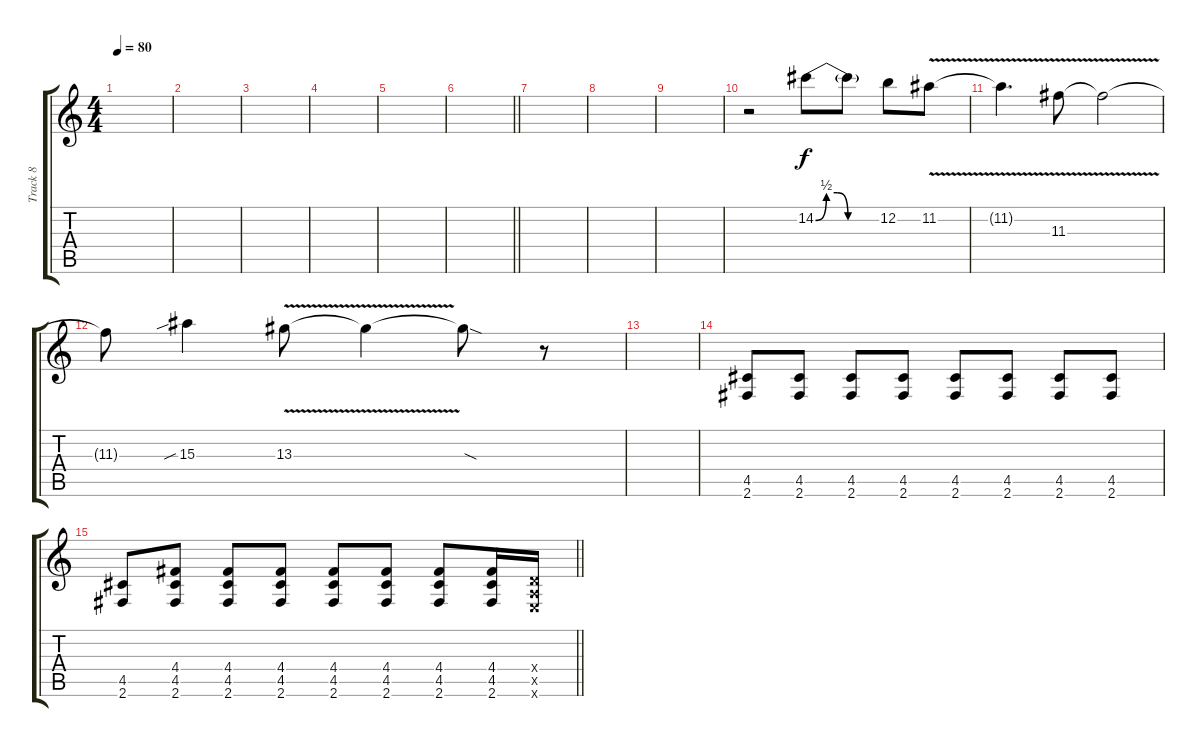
\track ("Track 8" "Track 8") {instrument distortionguitar}
\staff {score tabs}
\tuning (E4 B3 G3 D3 A2 E2) {hide}
\ts (4 4)
\tempo 80
\clef g2
\ks c
|
|
|
|
|
\barLineRight lightlight
|
|
|
|
r.2 14.2{be (custom 0 0 10 2 20 2 30 0 60 0)}.8 14.2{t}.8 12.2.8 11.2{v}.8 |
11.2{t}.4{d} 11.3{v}.8 11.3{t}.2 |
11.3{t}.8 15.3{sib}.4 13.3{v}.8 13.3{t}.4 13.3{sod t}.8 r.8 |
|
(4.5 2.6).8 (4.5 2.6).8 (4.5 2.6).8{txt ""} (4.5 2.6).8 (4.5 2.6).8 (4.5 2.6).8 (4.5 2.6).8 (4.5 2.6).8 |
\barLineRight lightlight
(4.5 2.6).8 (4.4 4.5 2.6).8 (4.4 4.5 2.6).8 (4.4 4.5 2.6).8 (4.4 4.5 2.6).8 (4.4 4.5 2.6).8 (4.4 4.5 2.6).8 (4.4 4.5 2.6).16 (0.4{x} 0.5{x} 0.6{x}).16
